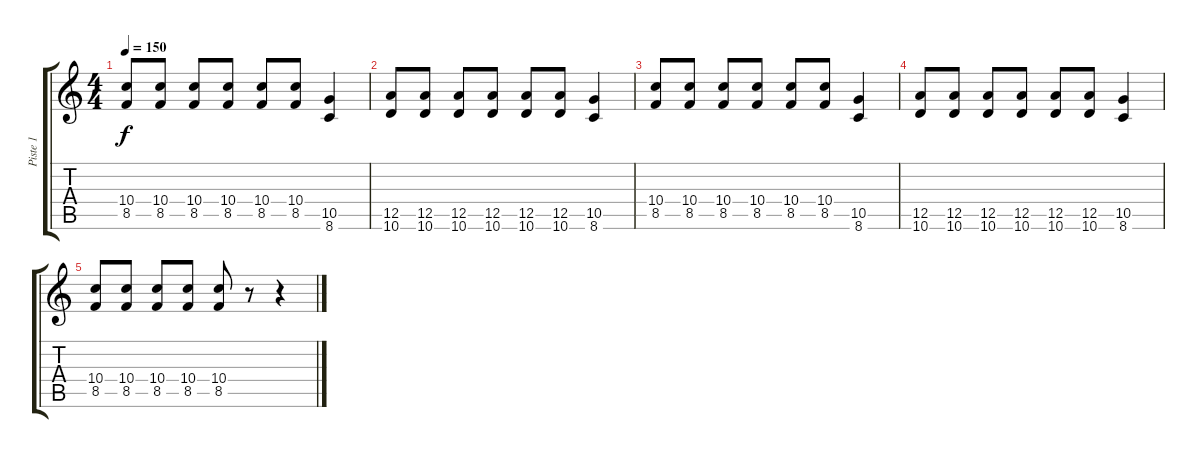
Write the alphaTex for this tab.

\track ("Piste 1" "Piste 1") {instrument distortionguitar}
\staff {score tabs}
\tuning (E4 B3 G3 D3 A2 E2) {hide}
\ts (4 4)
\tempo 150
\clef g2
\ks c
(10.4 8.5).8{dy f} (10.4 8.5).8 (10.4 8.5).8 (10.4 8.5).8 (10.4 8.5).8 (10.4 8.5).8 (10.5 8.6).4 |
(12.5 10.6).8 (12.5 10.6).8 (12.5 10.6).8 (12.5 10.6).8 (12.5 10.6).8 (12.5 10.6).8 (10.5 8.6).4 |
(10.4 8.5).8 (10.4 8.5).8 (10.4 8.5).8 (10.4 8.5).8 (10.4 8.5).8 (10.4 8.5).8 (10.5 8.6).4 |
(12.5 10.6).8 (12.5 10.6).8 (12.5 10.6).8 (12.5 10.6).8 (12.5 10.6).8 (12.5 10.6).8 (10.5 8.6).4 |
(10.4 8.5).8 (10.4 8.5).8 (10.4 8.5).8 (10.4 8.5).8 (10.4 8.5).8 r.8 r.4
